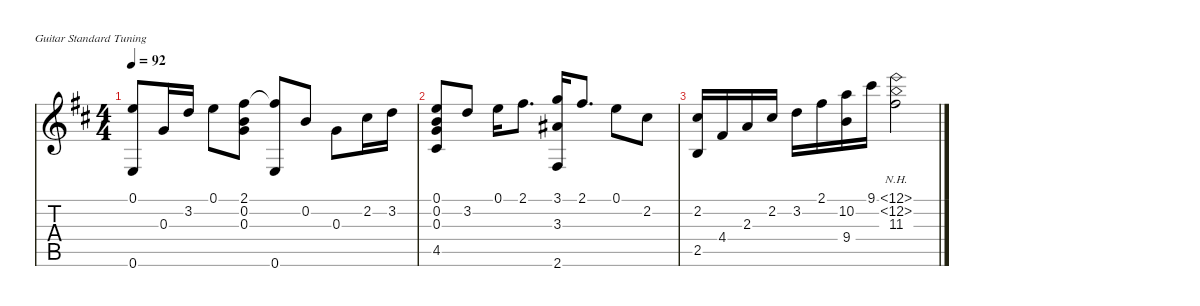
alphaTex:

\defaultSystemsLayout 4
\hideDynamics
\bracketExtendMode nobrackets
\singleTrackTrackNamePolicy hidden
\multiTrackTrackNamePolicy hidden
\firstSystemTrackNameOrientation horizontal
\otherSystemsTrackNameOrientation horizontal
\extendBarLines
\chordDiagramsInScore
\track ("ギター - クラシック" "ギター - クラシック") {instrument acousticguitarnylon}
\staff {score tabs}
\tuning (E4 B3 G3 D3 A2 E2)
\ts (4 4)
\tempo 92
\clef g2
\ks d
(0.6{acc forcenatural} 0.1{acc forcenatural}).8{dy mf beam Up} 0.3{acc forcenatural}.16{beam Up} 3.2{acc forcenatural}.16{beam Up} 0.1{acc forcenatural}.8{beam Down} (2.1{acc #} 0.2{acc forcenatural} 0.3{acc forcenatural}).8{beam Down} (0.6{acc forcenatural} 2.1{t acc #}).8{beam Up} 0.2{acc forcenatural}.8{beam Up} 0.3{acc forcenatural}.8{beam Down} 2.2{acc #}.16{beam Down} 3.2{acc forcenatural}.16{beam Down} |
(0.1{acc forcenatural} 0.2{acc forcenatural} 0.3{acc forcenatural} 4.5{acc #}).8{beam Up} 3.2{acc forcenatural}.8{beam Up} 0.1{acc forcenatural}.16{beam Down} 2.1{acc #}.8{d beam Down} (3.1{acc forcenatural} 3.3{acc #} 2.6{acc #}).16{beam Up} 2.1{acc #}.8{d beam Up} 0.1{acc forcenatural}.8{beam Down} 2.2{acc #}.8{beam Down} |
(2.2{acc #} 2.5{acc forcenatural}).16{beam Up} 4.4{acc #}.16{beam Up} 2.3{acc forcenatural}.16{beam Up} 2.2{acc #}.16{beam Up} 3.2{acc forcenatural}.16{beam Down} 2.1{acc #}.16{beam Down} (10.2{acc forcenatural} 9.4{acc forcenatural}).16{beam Down} 9.1{acc #}.16{beam Down} (12.1{nh acc forcenatural} 12.2{nh acc forcenatural} 11.3{acc #}).2{beam Down}
